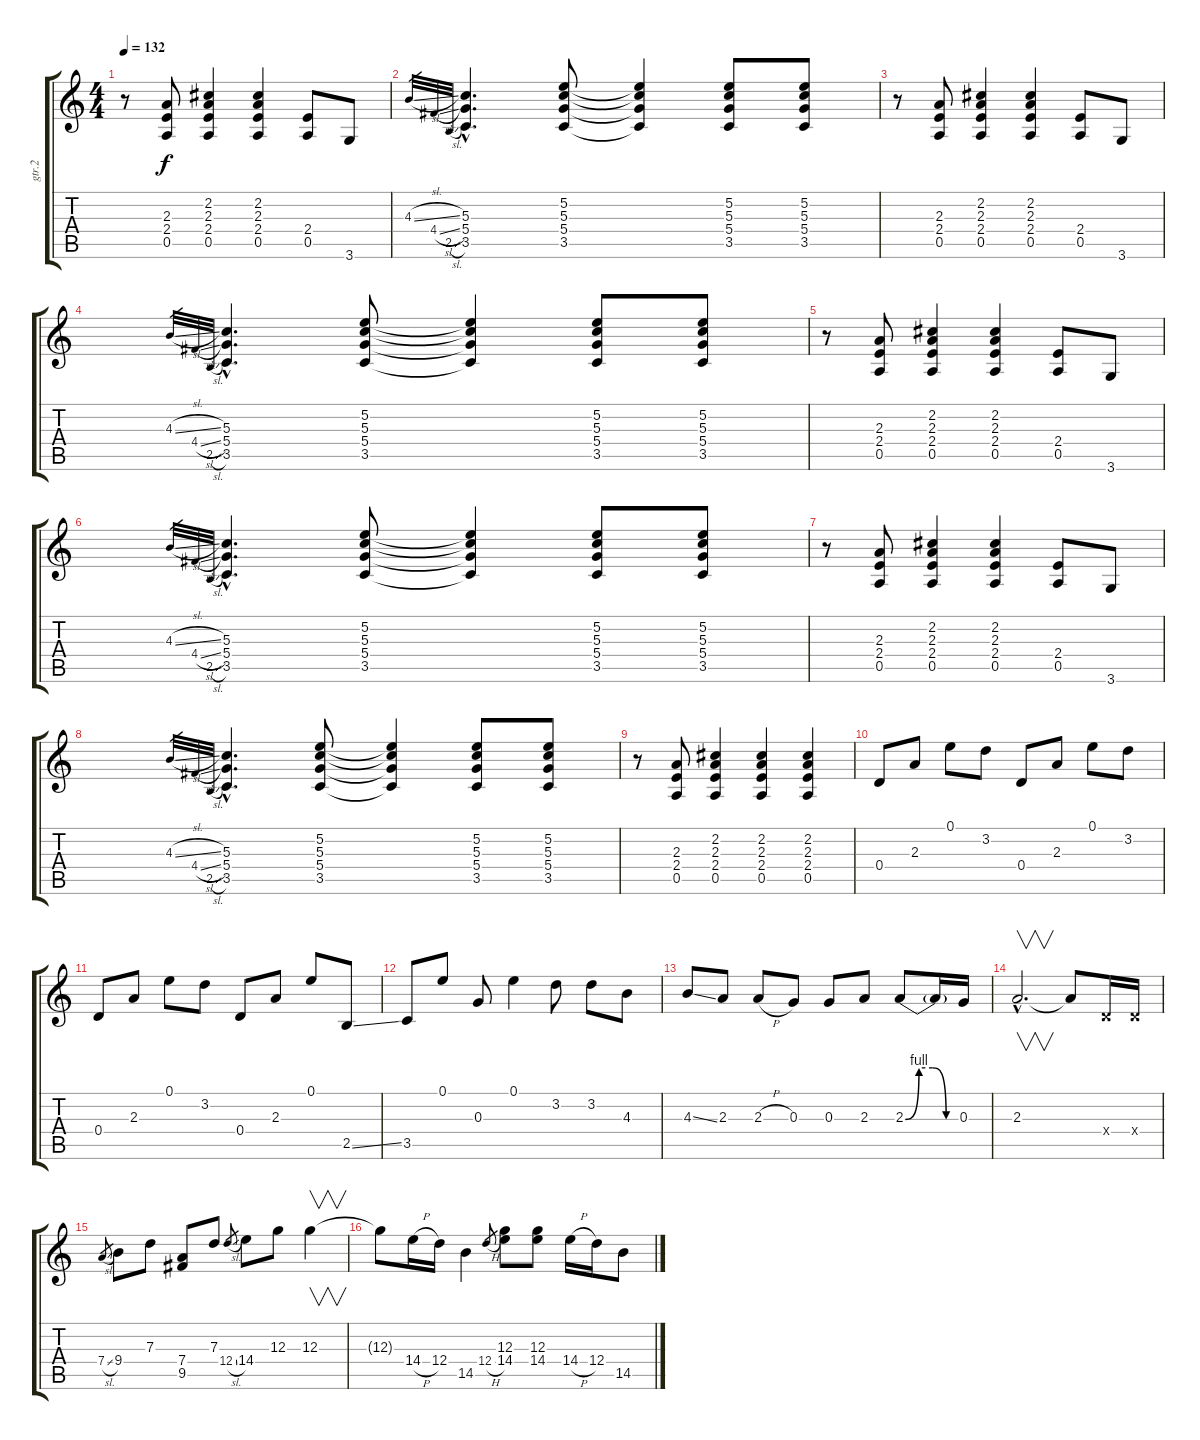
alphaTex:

\track ("gtr.2" "gtr.2") {instrument acousticguitarsteel}
\staff {score tabs}
\tuning (E4 B3 G3 D3 A2 E2) {hide}
\ts (4 4)
\tempo 132
\clef g2
\ks c
r.8{dy f} (2.3 2.4 0.5).8 (2.2 2.3 2.4 0.5).4 (2.2 2.3 2.4 0.5).4 (2.4 0.5).8 3.6.8 |
4.3{sl}.32{gr} 4.4{sl}.32{gr} 2.5{sl}.32{gr} (5.3{hac} 5.4{hac} 3.5{hac}).4{d} (5.2 5.3 5.4 3.5).8 (5.2{t} 5.3{t} 5.4{t} 3.5{t}).4 (5.2 5.3 5.4 3.5).8 (5.2 5.3 5.4 3.5).8 |
r.8 (2.3 2.4 0.5).8 (2.2 2.3 2.4 0.5).4 (2.2 2.3 2.4 0.5).4 (2.4 0.5).8 3.6.8 |
4.3{sl}.32{gr} 4.4{sl}.32{gr} 2.5{sl}.32{gr} (5.3{hac} 5.4{hac} 3.5{hac}).4{d} (5.2 5.3 5.4 3.5).8 (5.2{t} 5.3{t} 5.4{t} 3.5{t}).4 (5.2 5.3 5.4 3.5).8 (5.2 5.3 5.4 3.5).8 |
r.8 (2.3 2.4 0.5).8 (2.2 2.3 2.4 0.5).4 (2.2 2.3 2.4 0.5).4 (2.4 0.5).8 3.6.8 |
4.3{sl}.32{gr} 4.4{sl}.32{gr} 2.5{sl}.32{gr} (5.3{hac} 5.4{hac} 3.5{hac}).4{d} (5.2 5.3 5.4 3.5).8 (5.2{t} 5.3{t} 5.4{t} 3.5{t}).4 (5.2 5.3 5.4 3.5).8 (5.2 5.3 5.4 3.5).8 |
r.8 (2.3 2.4 0.5).8 (2.2 2.3 2.4 0.5).4 (2.2 2.3 2.4 0.5).4 (2.4 0.5).8 3.6.8 |
4.3{sl}.32{gr} 4.4{sl}.32{gr} 2.5{sl}.32{gr} (5.3{hac} 5.4{hac} 3.5{hac}).4{d} (5.2 5.3 5.4 3.5).8 (5.2{t} 5.3{t} 5.4{t} 3.5{t}).4 (5.2 5.3 5.4 3.5).8 (5.2 5.3 5.4 3.5).8 |
r.8 (2.3 2.4 0.5).8 (2.2 2.3 2.4 0.5).4 (2.2 2.3 2.4 0.5).4 (2.2 2.3 2.4 0.5).4 |
0.4.8 2.3.8 0.1.8 3.2.8 0.4.8 2.3.8 0.1.8 3.2.8 |
0.4.8 2.3.8 0.1.8 3.2.8 0.4.8 2.3.8 0.1.8 2.5{ss}.8 |
3.5.8 0.1.8 0.3.8 0.1.4 3.2.8 3.2.8 4.3.8 |
4.3{ss}.8 2.3.8 2.3{h}.8 0.3.8 0.3.8 2.3.8 2.3{be (custom 0 0 15 4 30 4 45 0 60 0)}.8 2.3{t}.16 0.3.16 |
2.3{hac}.2{v d} 2.3{t}.8 0.4{x}.16 0.4{x}.16 |
7.4{sl}.8{gr} 9.4.8 7.3.8 (7.4 9.5).8 7.3.8 12.4{sl}.8{gr} 14.4.8 12.3.8 12.3.4{v} |
12.3{t}.8 14.4{h}.16 12.4.16 14.5.4 12.4{h}.8{gr} (12.3 14.4).8 (12.3 14.4).8 14.4{h}.16 12.4.16 14.5.8
